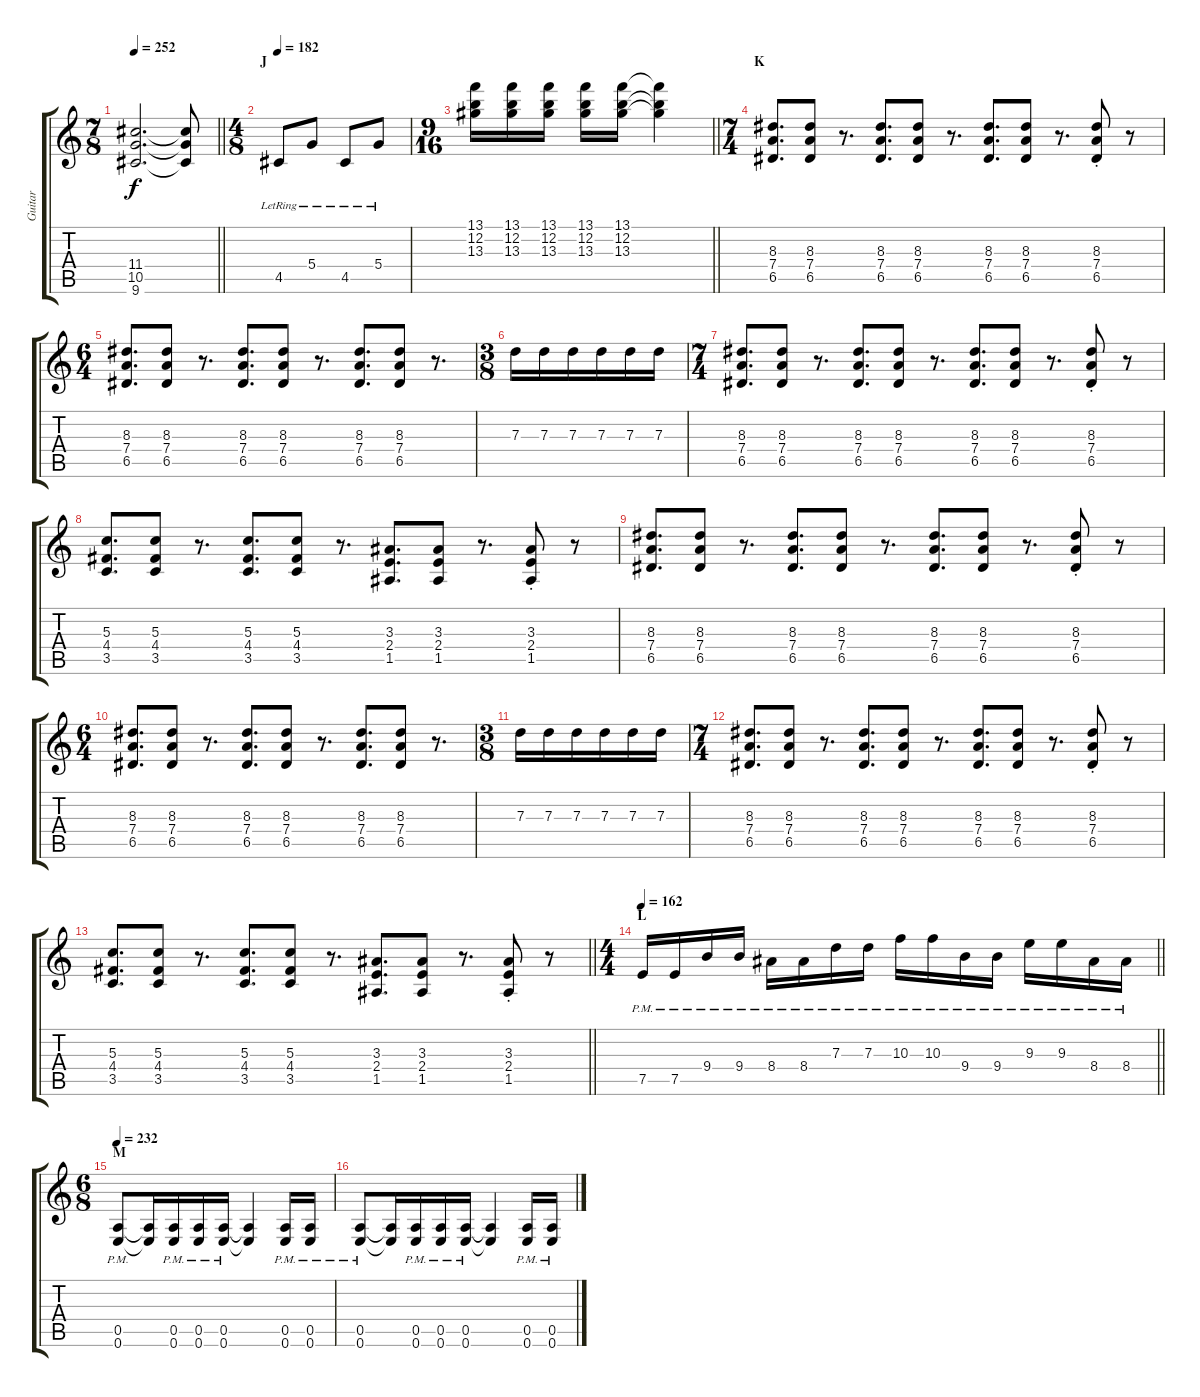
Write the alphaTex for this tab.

\track ("Guitar" "Guitar") {instrument distortionguitar}
\staff {score tabs}
\tuning (E4 B3 G3 D3 A2 E2) {hide}
\ts (7 8)
\tempo 252
\clef g2
\barLineRight lightlight
\ks c
(11.4{t} 10.5{t} 9.6{t}).2{d dy f} (11.4{t} 10.5{t} 9.6{t}).8 |
\ts (4 8)
\section ("" "J")
\tempo 182
4.5{lr}.8{volume 13 instrument distortionguitar} 5.4{lr}.8 4.5{lr}.8 5.4{lr}.8 |
\ts (9 16)
\barLineRight lightlight
(13.1 12.2 13.3).16 (13.1 12.2 13.3).16 (13.1 12.2 13.3).16 (13.1 12.2 13.3).16 (13.1 12.2 13.3).16 (13.1{t} 12.2{t} 13.3{t}).4 |
\ts (7 4)
\section ("" "K")
(8.3 7.4 6.5).8{d} (8.3 7.4 6.5).8 r.8{d} (8.3 7.4 6.5).8{d} (8.3 7.4 6.5).8 r.8{d} (8.3 7.4 6.5).8{d} (8.3 7.4 6.5).8 r.8{d} (8.3{st} 7.4{st} 6.5{st}).8 r.8 |
\ts (6 4)
(8.3 7.4 6.5).8{d} (8.3 7.4 6.5).8 r.8{d} (8.3 7.4 6.5).8{d} (8.3 7.4 6.5).8 r.8{d} (8.3 7.4 6.5).8{d} (8.3 7.4 6.5).8 r.8{d} |
\ts (3 8)
7.3.16 7.3.16 7.3.16 7.3.16 7.3.16 7.3.16 |
\ts (7 4)
(8.3 7.4 6.5).8{d} (8.3 7.4 6.5).8 r.8{d} (8.3 7.4 6.5).8{d} (8.3 7.4 6.5).8 r.8{d} (8.3 7.4 6.5).8{d} (8.3 7.4 6.5).8 r.8{d} (8.3{st} 7.4{st} 6.5{st}).8 r.8 |
(5.3 4.4 3.5).8{d} (5.3 4.4 3.5).8 r.8{d} (5.3 4.4 3.5).8{d} (5.3 4.4 3.5).8 r.8{d} (3.3 2.4 1.5).8{d} (3.3 2.4 1.5).8 r.8{d} (3.3{st} 2.4{st} 1.5{st}).8 r.8 |
(8.3 7.4 6.5).8{d} (8.3 7.4 6.5).8 r.8{d} (8.3 7.4 6.5).8{d} (8.3 7.4 6.5).8 r.8{d} (8.3 7.4 6.5).8{d} (8.3 7.4 6.5).8 r.8{d} (8.3{st} 7.4{st} 6.5{st}).8 r.8 |
\ts (6 4)
(8.3 7.4 6.5).8{d} (8.3 7.4 6.5).8 r.8{d} (8.3 7.4 6.5).8{d} (8.3 7.4 6.5).8 r.8{d} (8.3 7.4 6.5).8{d} (8.3 7.4 6.5).8 r.8{d} |
\ts (3 8)
7.3.16 7.3.16 7.3.16 7.3.16 7.3.16 7.3.16 |
\ts (7 4)
(8.3 7.4 6.5).8{d} (8.3 7.4 6.5).8 r.8{d} (8.3 7.4 6.5).8{d} (8.3 7.4 6.5).8 r.8{d} (8.3 7.4 6.5).8{d} (8.3 7.4 6.5).8 r.8{d} (8.3{st} 7.4{st} 6.5{st}).8 r.8 |
\barLineRight lightlight
(5.3 4.4 3.5).8{d} (5.3 4.4 3.5).8 r.8{d} (5.3 4.4 3.5).8{d} (5.3 4.4 3.5).8 r.8{d} (3.3 2.4 1.5).8{d} (3.3 2.4 1.5).8 r.8{d} (3.3{st} 2.4{st} 1.5{st}).8 r.8 |
\ts (4 4)
\section ("" "L")
\tempo 162
\barLineRight lightlight
7.5{pm}.16 7.5{pm}.16 9.4{pm}.16 9.4{pm}.16 8.4{pm}.16 8.4{pm}.16 7.3{pm}.16 7.3{pm}.16 10.3{pm}.16 10.3{pm}.16 9.4{pm}.16 9.4{pm}.16 9.3{pm}.16 9.3{pm}.16 8.4{pm}.16 8.4{pm}.16 |
\ts (6 8)
\section ("" "M")
\tempo 232
(0.5{pm} 0.6{pm}).8 (0.5{t} 0.6{t}).16 (0.5{pm} 0.6{pm}).16 (0.5{pm} 0.6{pm}).16 (0.5{pm} 0.6{pm}).16 (0.5{t} 0.6{t}).4 (0.5{pm} 0.6{pm}).16 (0.5{pm} 0.6{pm}).16 |
(0.5{pm} 0.6{pm}).8 (0.5{t} 0.6{t}).16 (0.5{pm} 0.6{pm}).16 (0.5{pm} 0.6{pm}).16 (0.5{pm} 0.6{pm}).16 (0.5{t} 0.6{t}).4 (0.5{pm} 0.6{pm}).16 (0.5{pm} 0.6{pm}).16
